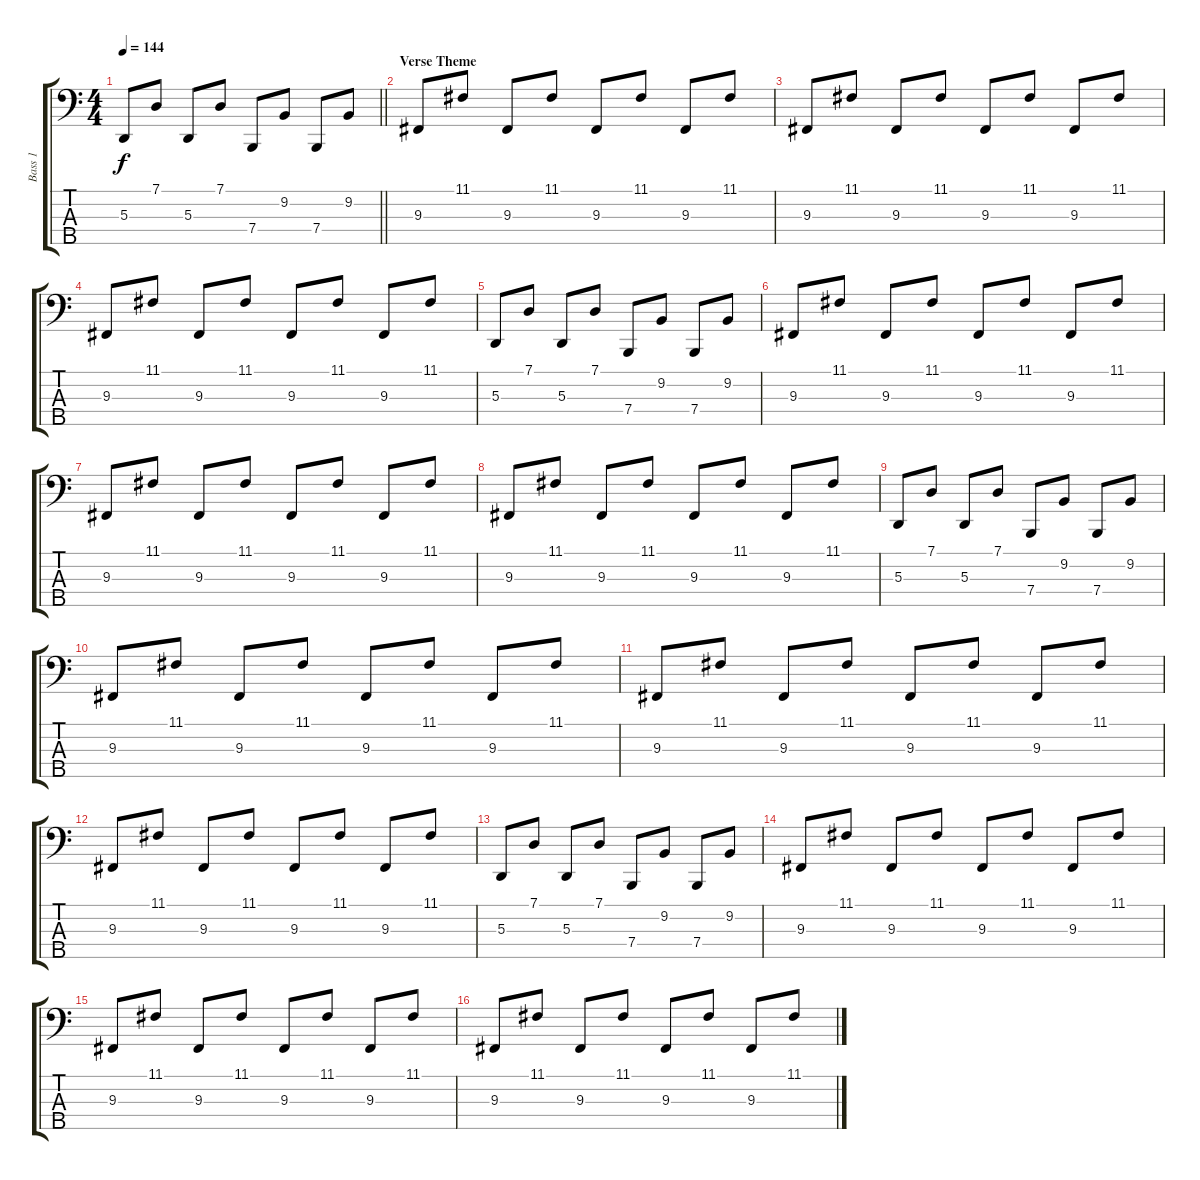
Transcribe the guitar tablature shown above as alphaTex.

\track ("Bass 1" "Bass 1") {instrument synthbass1}
\staff {score tabs}
\tuning (G1 D1 A0 E0 B-1) {hide}
\ts (4 4)
\tempo 144
\clef f4
\barLineRight lightlight
\ks c
5.3.8{dy f} 7.1.8 5.3.8 7.1.8 7.4.8 9.2.8 7.4.8 9.2.8 |
\section ("" "Verse Theme")
9.3.8 11.1.8 9.3.8 11.1.8 9.3.8 11.1.8 9.3.8 11.1.8 |
9.3.8 11.1.8 9.3.8 11.1.8 9.3.8 11.1.8 9.3.8 11.1.8 |
9.3.8 11.1.8 9.3.8 11.1.8 9.3.8 11.1.8 9.3.8 11.1.8 |
5.3.8 7.1.8 5.3.8 7.1.8 7.4.8 9.2.8 7.4.8 9.2.8 |
9.3.8 11.1.8 9.3.8 11.1.8 9.3.8 11.1.8 9.3.8 11.1.8 |
9.3.8 11.1.8 9.3.8 11.1.8 9.3.8 11.1.8 9.3.8 11.1.8 |
9.3.8 11.1.8 9.3.8 11.1.8 9.3.8 11.1.8 9.3.8 11.1.8 |
5.3.8 7.1.8 5.3.8 7.1.8 7.4.8 9.2.8 7.4.8 9.2.8 |
9.3.8 11.1.8 9.3.8 11.1.8 9.3.8 11.1.8 9.3.8 11.1.8 |
9.3.8 11.1.8 9.3.8 11.1.8 9.3.8 11.1.8 9.3.8 11.1.8 |
9.3.8 11.1.8 9.3.8 11.1.8 9.3.8 11.1.8 9.3.8 11.1.8 |
5.3.8 7.1.8 5.3.8 7.1.8 7.4.8 9.2.8 7.4.8 9.2.8 |
9.3.8 11.1.8 9.3.8 11.1.8 9.3.8 11.1.8 9.3.8 11.1.8 |
9.3.8 11.1.8 9.3.8 11.1.8 9.3.8 11.1.8 9.3.8 11.1.8 |
9.3.8 11.1.8 9.3.8 11.1.8 9.3.8 11.1.8 9.3.8 11.1.8
